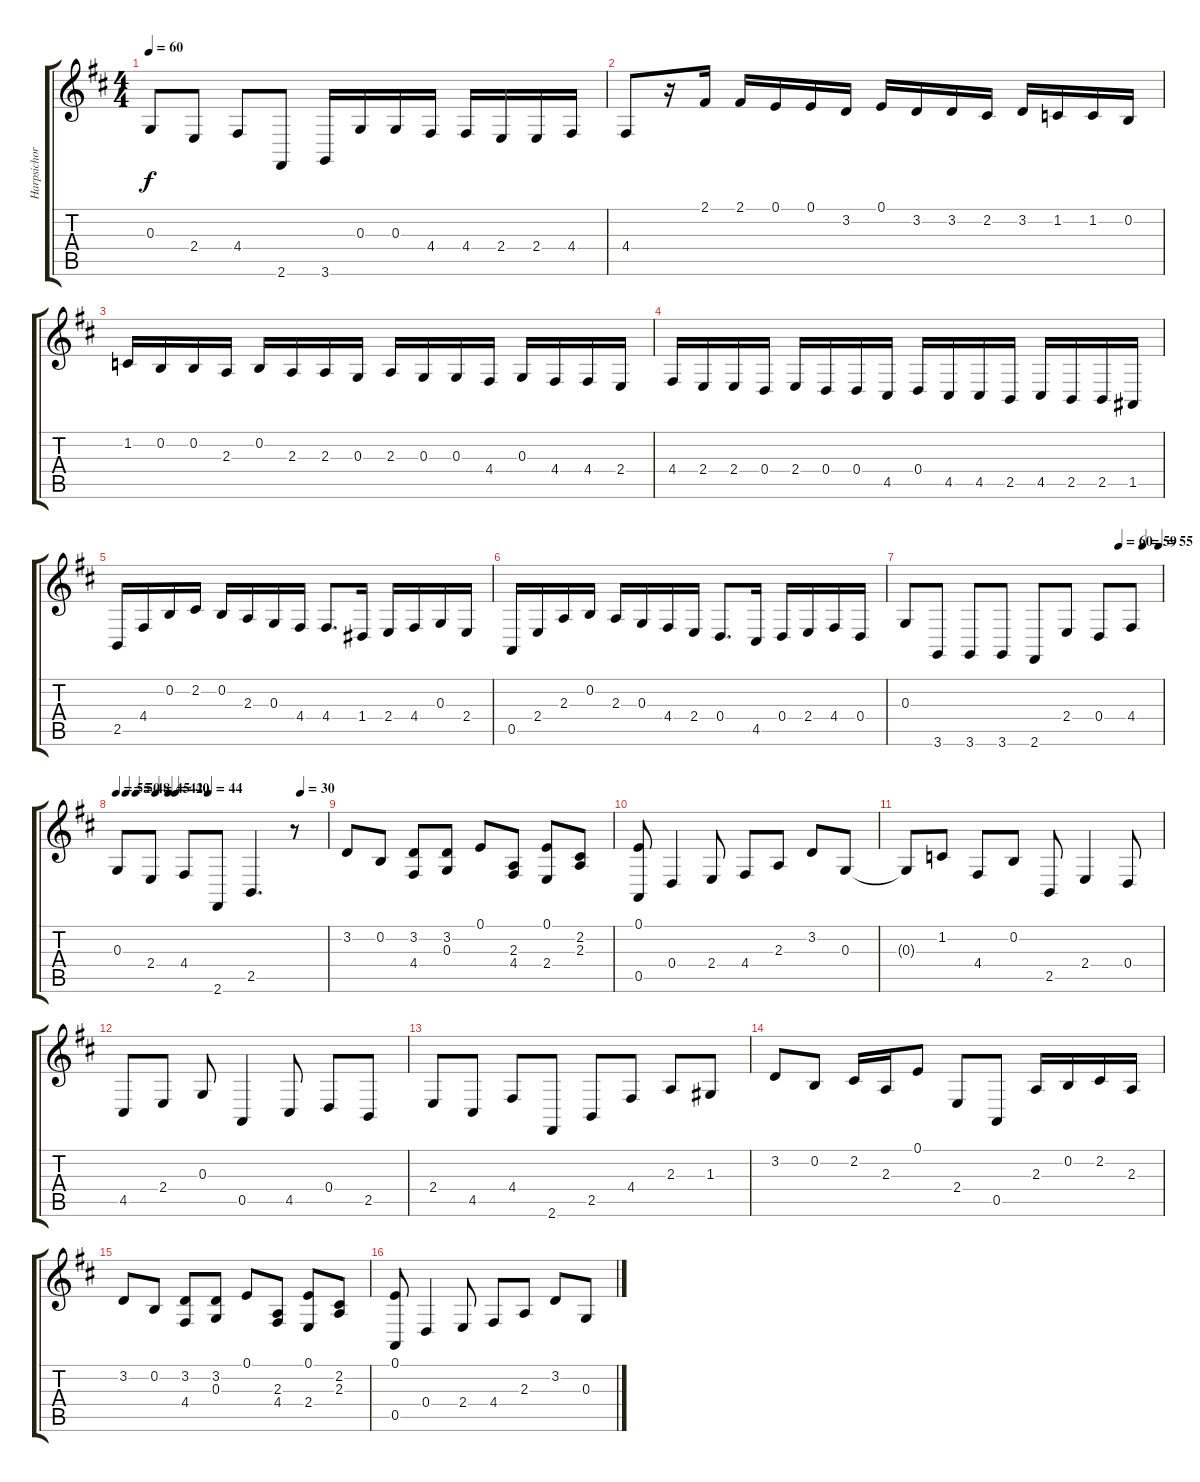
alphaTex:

\track ("Harpsichord LH" "Harpsichor") {instrument harpsichord}
\staff {score tabs}
\tuning (E4 B3 G3 D3 A2 E2) {hide}
\ts (4 4)
\tempo 60
\clef g2
\ks bminor
0.3.8{dy f} 2.4.8 4.4.8 2.6.8 3.6.16 0.3.16 0.3.16 4.4.16 4.4.16 2.4.16 2.4.16 4.4.16 |
4.4.8 r.16 2.1.16 2.1.16 0.1.16 0.1.16 3.2.16 0.1.16 3.2.16 3.2.16 2.2.16 3.2.16 1.2.16 1.2.16 0.2.16 |
1.2.16 0.2.16 0.2.16 2.3.16 0.2.16 2.3.16 2.3.16 0.3.16 2.3.16 0.3.16 0.3.16 4.4.16 0.3.16 4.4.16 4.4.16 2.4.16 |
4.4.16 2.4.16 2.4.16 0.4.16 2.4.16 0.4.16 0.4.16 4.5.16 0.4.16 4.5.16 4.5.16 2.5.16 4.5.16 2.5.16 2.5.16 1.5.16 |
2.5.16 4.4.16 0.2.16 2.2.16 0.2.16 2.3.16 0.3.16 4.4.16 4.4.8{d} 1.4.16 2.4.16 4.4.16 0.3.16 2.4.16 |
0.5.16 2.4.16 2.3.16 0.2.16 2.3.16 0.3.16 4.4.16 2.4.16 0.4.8{d} 4.5.16 0.4.16 2.4.16 4.4.16 0.4.16 |
\tempo (60 0.8333333333333334)
\tempo (59 0.9270833333333334)
\tempo (55 0.9895833333333334)
0.3.8 3.6.8 3.6.8 3.6.8 2.6.8 2.4.8 0.4.8 4.4.8 |
\tempo 55
\tempo (50 0.046875)
\tempo (48 0.09375)
\tempo (45 0.1875)
\tempo (42 0.25)
\tempo (40 0.28125)
\tempo (44 0.4375)
\tempo (30 0.875)
0.3.8 2.4.8 4.4.8 2.6.8 2.5.4{d} r.8 |
3.2.8 0.2.8 (3.2 4.4).8 (3.2 0.3).8 0.1.8 (2.3 4.4).8 (0.1 2.4).8 (2.2 2.3).8 |
(0.1 0.5).8 0.4.4 2.4.8 4.4.8 2.3.8 3.2.8 0.3.8 |
0.3{t}.8 1.2.8 4.4.8 0.2.8 2.5.8 2.4.4 0.4.8 |
4.5.8 2.4.8 0.3.8 0.5.4 4.5.8 0.4.8 2.5.8 |
2.4.8 4.5.8 4.4.8 2.6.8 2.5.8 4.4.8 2.3.8 1.3.8 |
3.2.8 0.2.8 2.2.16 2.3.16 0.1.8 2.4.8 0.5.8 2.3.16 0.2.16 2.2.16 2.3.16 |
3.2.8 0.2.8 (3.2 4.4).8 (3.2 0.3).8 0.1.8 (2.3 4.4).8 (0.1 2.4).8 (2.2 2.3).8 |
(0.1 0.5).8 0.4.4 2.4.8 4.4.8 2.3.8 3.2.8 0.3.8
